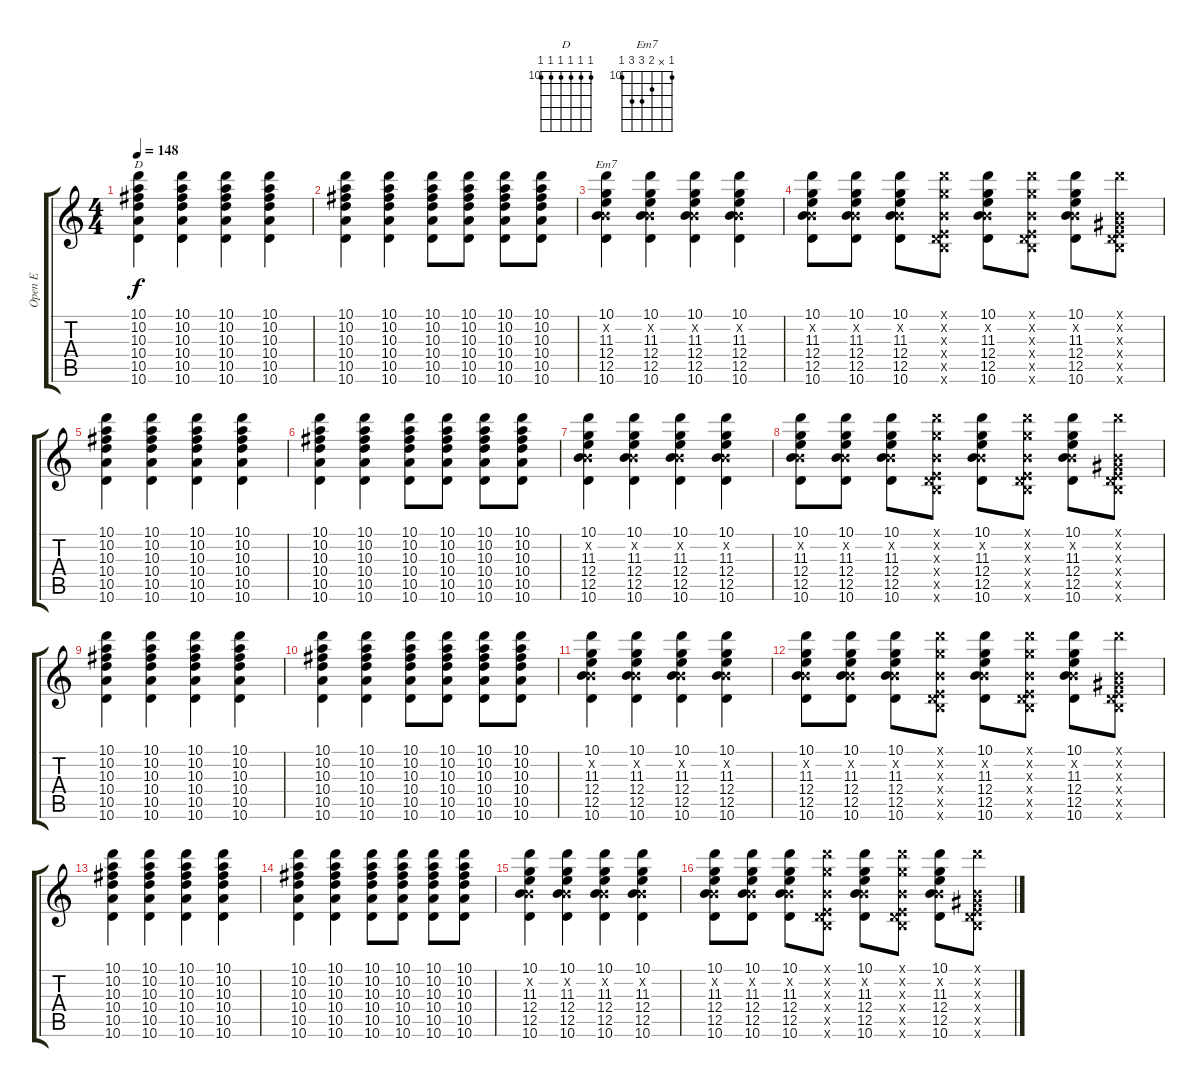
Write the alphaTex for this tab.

\track ("Open E" "Open E") {instrument acousticguitarsteel}
\staff {score tabs}
\tuning (E4 B3 Ab3 E3 B2 E2) {hide}
\chord ("D" 10 10 10 10 10 10) {firstfret 10}
\chord ("Em7" 10 x 11 12 12 10) {firstfret 10}
\ts (4 4)
\tempo 148
\clef g2
\ks c
(10.1 10.2 10.3 10.4 10.5 10.6).4{ch "D" dy f instrument acousticguitarsteel} (10.1 10.2 10.3 10.4 10.5 10.6).4 (10.1 10.2 10.3 10.4 10.5 10.6).4 (10.1 10.2 10.3 10.4 10.5 10.6).4 |
(10.1 10.2 10.3 10.4 10.5 10.6).4 (10.1 10.2 10.3 10.4 10.5 10.6).4 (10.1 10.2 10.3 10.4 10.5 10.6).8 (10.1 10.2 10.3 10.4 10.5 10.6).8 (10.1 10.2 10.3 10.4 10.5 10.6).8 (10.1 10.2 10.3 10.4 10.5 10.6).8 |
(10.1 0.2{x} 11.3 12.4 12.5 10.6).4{ch "Em7"} (10.1 0.2{x} 11.3 12.4 12.5 10.6).4 (10.1 0.2{x} 11.3 12.4 12.5 10.6).4 (10.1 0.2{x} 11.3 12.4 12.5 10.6).4 |
(10.1 0.2{x} 11.3 12.4 12.5 10.6).8 (10.1 0.2{x} 11.3 12.4 12.5 10.6).8 (10.1 0.2{x} 11.3 12.4 12.5 10.6).8 (10.1{x} 0.2{x} 11.3{x} 0.4{x} 0.5{x} 10.6{x}).8 (10.1 0.2{x} 11.3 12.4 12.5 10.6).8 (10.1{x} 0.2{x} 11.3{x} 0.4{x} 0.5{x} 10.6{x}).8 (10.1 0.2{x} 11.3 12.4 12.5 10.6).8 (10.1{x} 0.2{x} 0.3{x} 0.4{x} 0.5{x} 10.6{x}).8 |
(10.1 10.2 10.3 10.4 10.5 10.6).4 (10.1 10.2 10.3 10.4 10.5 10.6).4 (10.1 10.2 10.3 10.4 10.5 10.6).4 (10.1 10.2 10.3 10.4 10.5 10.6).4 |
(10.1 10.2 10.3 10.4 10.5 10.6).4 (10.1 10.2 10.3 10.4 10.5 10.6).4 (10.1 10.2 10.3 10.4 10.5 10.6).8 (10.1 10.2 10.3 10.4 10.5 10.6).8 (10.1 10.2 10.3 10.4 10.5 10.6).8 (10.1 10.2 10.3 10.4 10.5 10.6).8 |
(10.1 0.2{x} 11.3 12.4 12.5 10.6).4 (10.1 0.2{x} 11.3 12.4 12.5 10.6).4 (10.1 0.2{x} 11.3 12.4 12.5 10.6).4 (10.1 0.2{x} 11.3 12.4 12.5 10.6).4 |
(10.1 0.2{x} 11.3 12.4 12.5 10.6).8 (10.1 0.2{x} 11.3 12.4 12.5 10.6).8 (10.1 0.2{x} 11.3 12.4 12.5 10.6).8 (10.1{x} 0.2{x} 11.3{x} 0.4{x} 0.5{x} 10.6{x}).8 (10.1 0.2{x} 11.3 12.4 12.5 10.6).8 (10.1{x} 0.2{x} 11.3{x} 0.4{x} 0.5{x} 10.6{x}).8 (10.1 0.2{x} 11.3 12.4 12.5 10.6).8 (10.1{x} 0.2{x} 0.3{x} 0.4{x} 0.5{x} 10.6{x}).8 |
(10.1 10.2 10.3 10.4 10.5 10.6).4 (10.1 10.2 10.3 10.4 10.5 10.6).4 (10.1 10.2 10.3 10.4 10.5 10.6).4 (10.1 10.2 10.3 10.4 10.5 10.6).4 |
(10.1 10.2 10.3 10.4 10.5 10.6).4 (10.1 10.2 10.3 10.4 10.5 10.6).4 (10.1 10.2 10.3 10.4 10.5 10.6).8 (10.1 10.2 10.3 10.4 10.5 10.6).8 (10.1 10.2 10.3 10.4 10.5 10.6).8 (10.1 10.2 10.3 10.4 10.5 10.6).8 |
(10.1 0.2{x} 11.3 12.4 12.5 10.6).4 (10.1 0.2{x} 11.3 12.4 12.5 10.6).4 (10.1 0.2{x} 11.3 12.4 12.5 10.6).4 (10.1 0.2{x} 11.3 12.4 12.5 10.6).4 |
(10.1 0.2{x} 11.3 12.4 12.5 10.6).8 (10.1 0.2{x} 11.3 12.4 12.5 10.6).8 (10.1 0.2{x} 11.3 12.4 12.5 10.6).8 (10.1{x} 0.2{x} 11.3{x} 0.4{x} 0.5{x} 10.6{x}).8 (10.1 0.2{x} 11.3 12.4 12.5 10.6).8 (10.1{x} 0.2{x} 11.3{x} 0.4{x} 0.5{x} 10.6{x}).8 (10.1 0.2{x} 11.3 12.4 12.5 10.6).8 (10.1{x} 0.2{x} 0.3{x} 0.4{x} 0.5{x} 10.6{x}).8 |
(10.1 10.2 10.3 10.4 10.5 10.6).4 (10.1 10.2 10.3 10.4 10.5 10.6).4 (10.1 10.2 10.3 10.4 10.5 10.6).4 (10.1 10.2 10.3 10.4 10.5 10.6).4 |
(10.1 10.2 10.3 10.4 10.5 10.6).4 (10.1 10.2 10.3 10.4 10.5 10.6).4 (10.1 10.2 10.3 10.4 10.5 10.6).8 (10.1 10.2 10.3 10.4 10.5 10.6).8 (10.1 10.2 10.3 10.4 10.5 10.6).8 (10.1 10.2 10.3 10.4 10.5 10.6).8 |
(10.1 0.2{x} 11.3 12.4 12.5 10.6).4 (10.1 0.2{x} 11.3 12.4 12.5 10.6).4 (10.1 0.2{x} 11.3 12.4 12.5 10.6).4 (10.1 0.2{x} 11.3 12.4 12.5 10.6).4 |
(10.1 0.2{x} 11.3 12.4 12.5 10.6).8 (10.1 0.2{x} 11.3 12.4 12.5 10.6).8 (10.1 0.2{x} 11.3 12.4 12.5 10.6).8 (10.1{x} 0.2{x} 11.3{x} 0.4{x} 0.5{x} 10.6{x}).8 (10.1 0.2{x} 11.3 12.4 12.5 10.6).8 (10.1{x} 0.2{x} 11.3{x} 0.4{x} 0.5{x} 10.6{x}).8 (10.1 0.2{x} 11.3 12.4 12.5 10.6).8 (10.1{x} 0.2{x} 0.3{x} 0.4{x} 0.5{x} 10.6{x}).8
